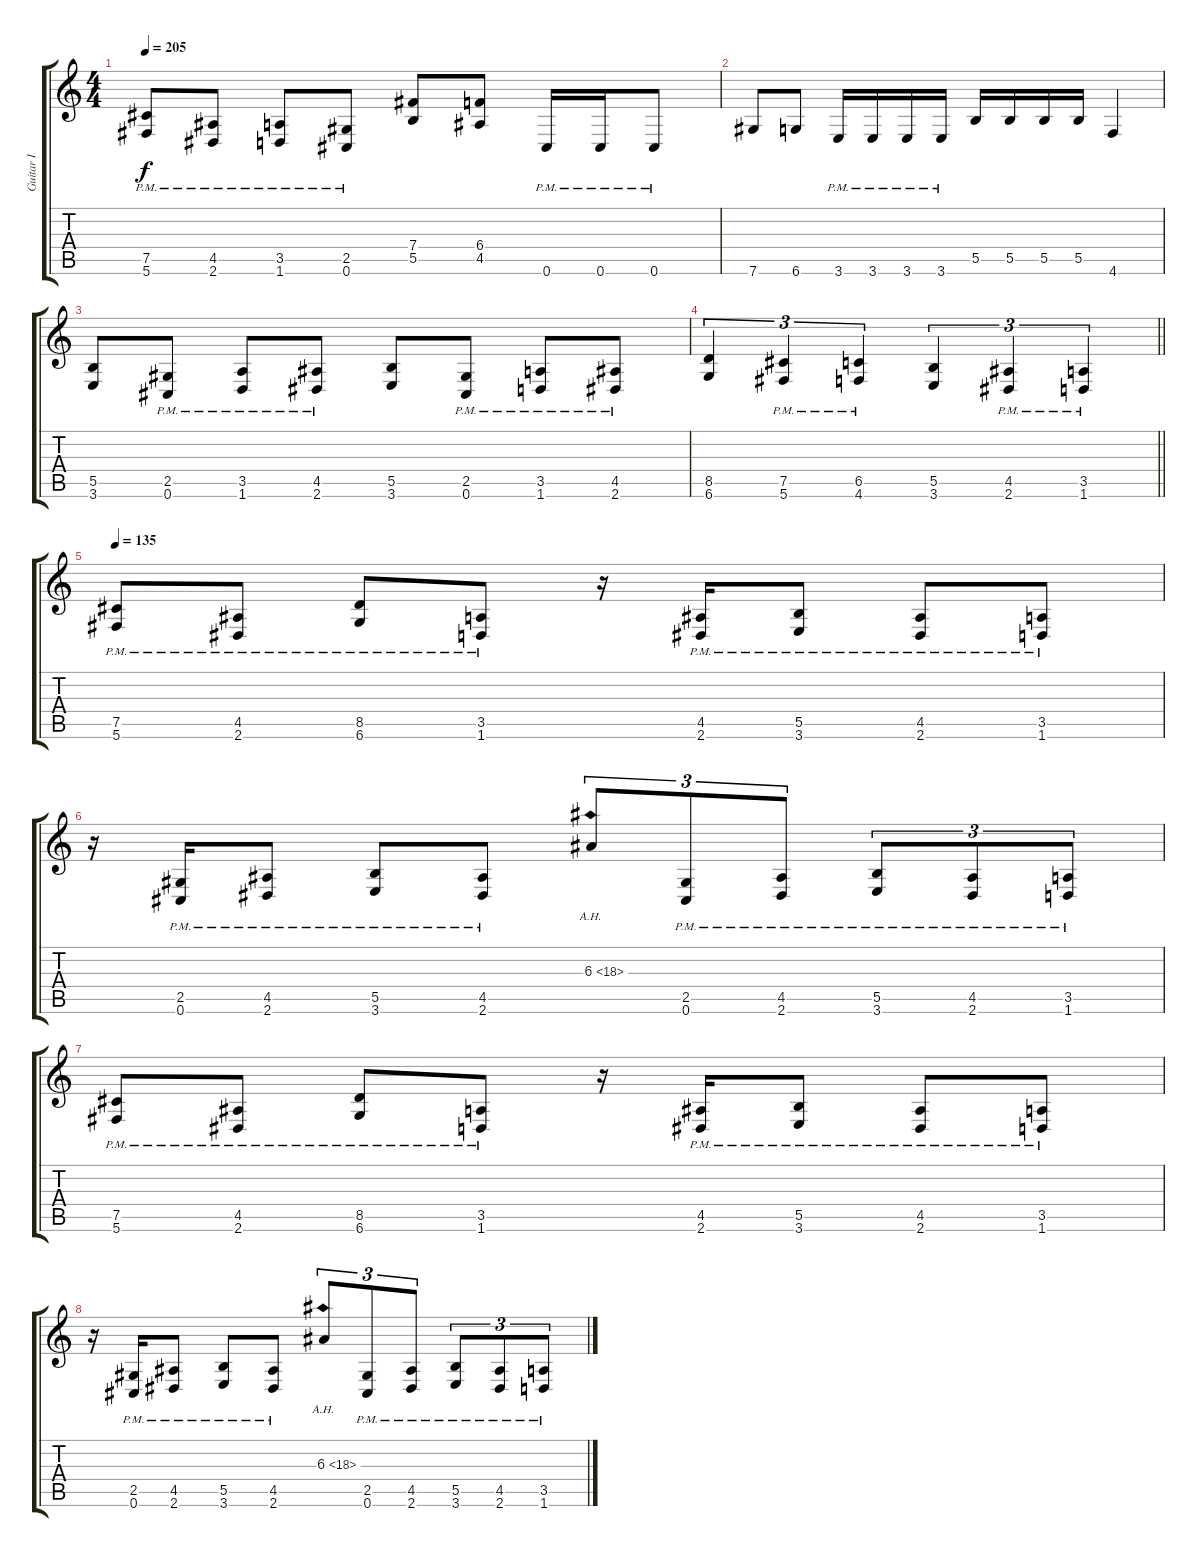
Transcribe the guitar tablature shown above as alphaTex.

\track ("Guitar I" "Guitar I") {instrument distortionguitar}
\staff {score tabs}
\tuning (Db4 Ab3 E3 B2 Gb2 Db2) {hide}
\ts (4 4)
\tempo 205
\clef g2
\ks c
(7.5{pm} 5.6{pm}).8{dy f} (4.5{pm} 2.6{pm}).8 (3.5{pm} 1.6{pm}).8 (2.5{pm} 0.6{pm}).8 (7.4 5.5).8 (6.4 4.5).8 0.6{pm}.16 0.6{pm}.16 0.6{pm}.8 |
7.6.8 6.6.8 3.6{pm}.16 3.6{pm}.16 3.6{pm}.16 3.6{pm}.16 5.5.16 5.5.16 5.5.16 5.5.16 4.6.4 |
(5.5 3.6).8 (2.5{pm} 0.6{pm}).8 (3.5{pm} 1.6{pm}).8 (4.5{pm} 2.6{pm}).8 (5.5 3.6).8 (2.5{pm} 0.6{pm}).8 (3.5{pm} 1.6{pm}).8 (4.5{pm} 2.6{pm}).8 |
\barLineRight lightlight
(8.5 6.6).4{tu (3 2)} (7.5{pm} 5.6{pm}).4{tu (3 2)} (6.5{pm} 4.6{pm}).4{tu (3 2)} (5.5 3.6).4{tu (3 2)} (4.5{pm} 2.6{pm}).4{tu (3 2)} (3.5{pm} 1.6{pm}).4{tu (3 2)} |
\tempo 135
(7.5{pm} 5.6{pm}).8 (4.5{pm} 2.6{pm}).8 (8.5{pm} 6.6{pm}).8 (3.5{pm} 1.6{pm}).8 r.16 (4.5{pm} 2.6{pm}).16 (5.5{pm} 3.6{pm}).8 (4.5{pm} 2.6{pm}).8 (3.5{pm} 1.6{pm}).8 |
r.16 (2.5{pm} 0.6{pm}).16 (4.5{pm} 2.6{pm}).8 (5.5{pm} 3.6{pm}).8 (4.5{pm} 2.6{pm}).8 6.3{ah 12}.8{tu (3 2) instrument guitarharmonics} (2.5{pm} 0.6{pm}).8{tu (3 2) instrument distortionguitar} (4.5{pm} 2.6{pm}).8{tu (3 2)} (5.5{pm} 3.6{pm}).8{tu (3 2)} (4.5{pm} 2.6{pm}).8{tu (3 2)} (3.5{pm} 1.6{pm}).8{tu (3 2)} |
(7.5{pm} 5.6{pm}).8 (4.5{pm} 2.6{pm}).8 (8.5{pm} 6.6{pm}).8 (3.5{pm} 1.6{pm}).8 r.16 (4.5{pm} 2.6{pm}).16 (5.5{pm} 3.6{pm}).8 (4.5{pm} 2.6{pm}).8 (3.5{pm} 1.6{pm}).8 |
r.16 (2.5{pm} 0.6{pm}).16 (4.5{pm} 2.6{pm}).8 (5.5{pm} 3.6{pm}).8 (4.5{pm} 2.6{pm}).8 6.3{ah 12}.8{tu (3 2) instrument guitarharmonics} (2.5{pm} 0.6{pm}).8{tu (3 2) instrument distortionguitar} (4.5{pm} 2.6{pm}).8{tu (3 2)} (5.5{pm} 3.6{pm}).8{tu (3 2)} (4.5{pm} 2.6{pm}).8{tu (3 2)} (3.5{pm} 1.6{pm}).8{tu (3 2)}
